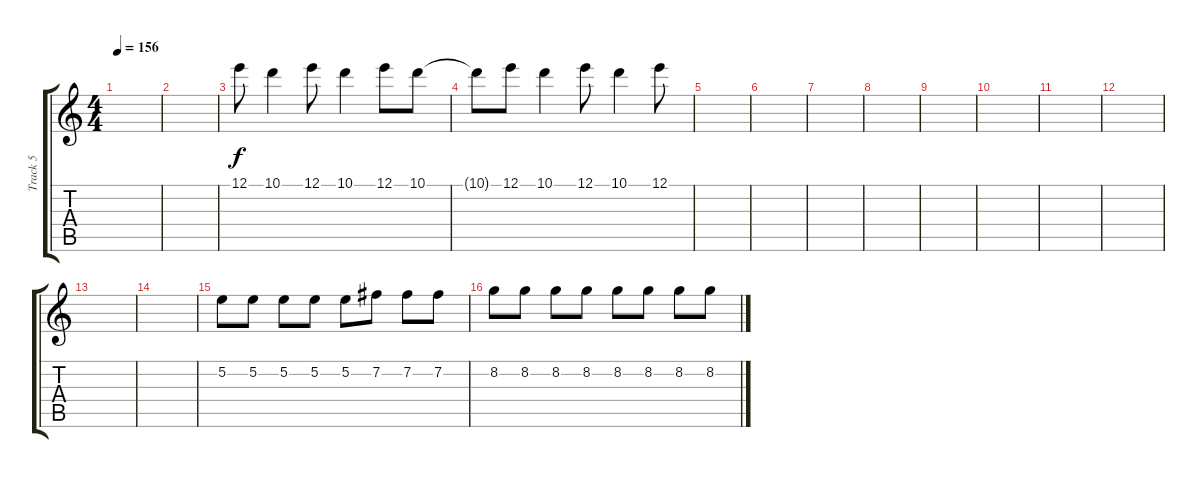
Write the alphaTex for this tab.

\track ("Track 5" "Track 5") {instrument electricguitarclean}
\staff {score tabs}
\tuning (E4 B3 G3 D3 A2 E2) {hide}
\ts (4 4)
\tempo 156
\clef g2
\ks c
|
|
12.1.8 10.1.4 12.1.8 10.1.4 12.1.8 10.1.8 |
10.1{t}.8 12.1.8 10.1.4 12.1.8 10.1.4 12.1.8 |
|
|
|
|
|
|
|
|
|
|
5.2.8 5.2.8 5.2.8 5.2.8 5.2.8 7.2.8 7.2.8 7.2.8 |
8.2.8 8.2.8 8.2.8 8.2.8 8.2.8 8.2.8 8.2.8 8.2.8
